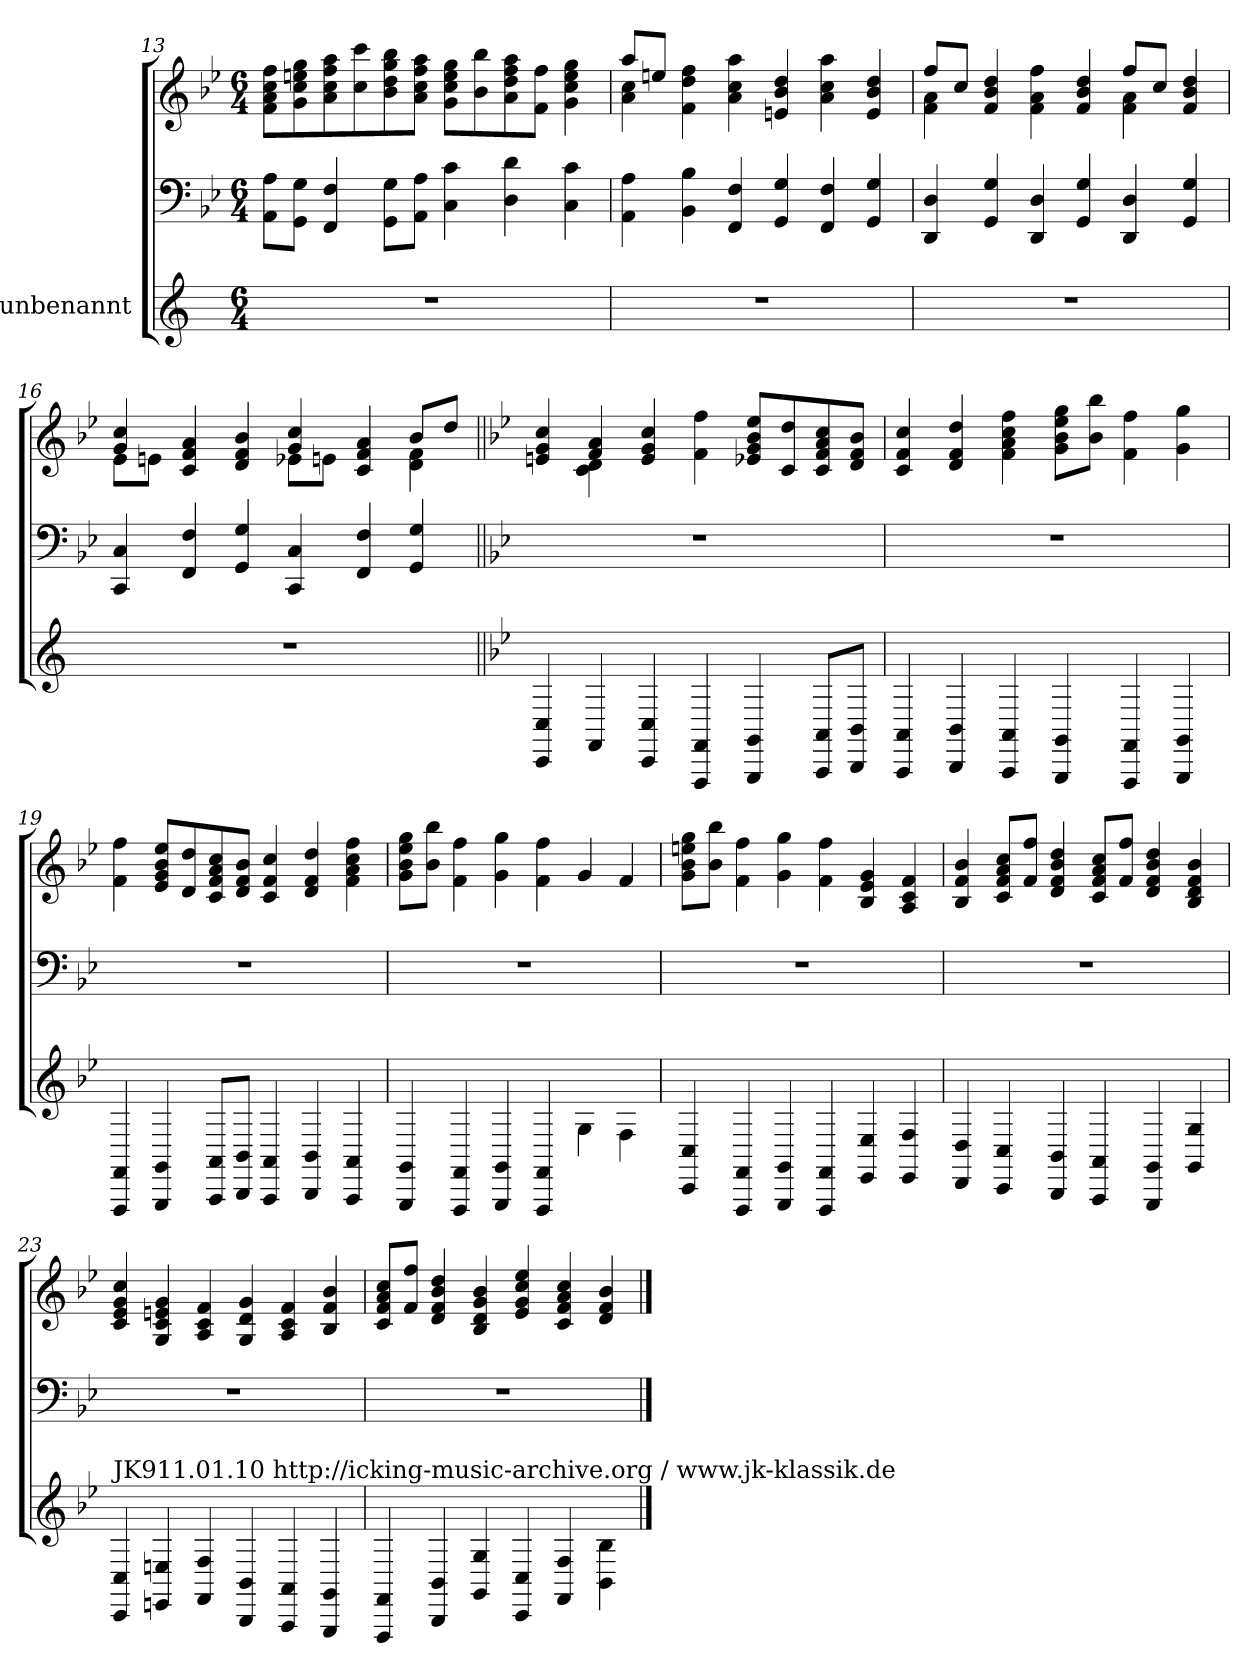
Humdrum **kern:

**kern	**kern	**kern
*part1	*part1	*part1
*staff3	*staff2	*staff1
*I"unbenannt	*	*
!!LO:LB:g=z
*clefG2	*clefF4	*clefG2
*	*k[b-e-]	*k[b-e-]
*M6/4	*M6/4	*M6/4
=13	=13	=13
1.r	8AA\ 8A\L	8f\ 8a\ 8cc\ 8ff\L
.	8GG\ 8G\J	8g\ 8cc\ 8een\ 8gg\
.	4FF/ 4F/	8a\ 8cc\ 8ff\ 8aa\
.	.	8cc\ 8ccc\
.	8GG\ 8G\L	8b-\ 8dd\ 8gg\ 8bb-\
.	8AA\ 8A\J	8a\ 8cc\ 8ff\ 8aa\J
.	4C\ 4c\	8g\ 8cc\ 8ee\ 8gg\L
.	.	8b-\ 8bb-\
.	4D\ 4d\	8a\ 8dd\ 8ff\ 8aa\
.	.	8f\ 8ff\J
.	4C\ 4c\	4g\ 4cc\ 4ee\ 4gg\
=14	=14	=14
*	*	*^
1.r	4AA\ 4A\	8aa/L	4a\ 4cc\
.	.	8een/J	.
.	4BB-\ 4B-\	4f\ 4dd\ 4ff\	1ryy
.	4FF/ 4F/	4a\ 4cc\ 4aa\	.
.	4GG/ 4G/	4en/ 4b-/ 4dd/	.
.	4FF/ 4F/	4a\ 4cc\ 4aa\	.
.	4GG/ 4G/	4e/ 4b-/ 4dd/	4ryy
=15	=15	=15	=15
1.r	4DD/ 4D/	8ff/L	4f\ 4a\
.	.	8cc/J	.
.	4GG/ 4G/	4f/ 4b-/ 4dd/	2.ryy
.	4DD/ 4D/	4f\ 4a\ 4ff\	.
.	4GG/ 4G/	4f/ 4b-/ 4dd/	.
.	4DD/ 4D/	8ff/L	4f\ 4a\
.	.	8cc/J	.
.	4GG/ 4G/	4f/ 4b-/ 4dd/	4ryy
!!LO:LB:g=z	!!
=16	=16	=16	=16
1.r	4CC/ 4C/	4g/ 4cc/	8e-\L
.	.	.	8en\J
.	4FF/ 4F/	4c/ 4f/ 4a/	2ryy
.	4GG/ 4G/	4d/ 4f/ 4b-/	.
.	4CC/ 4C/	4g/ 4cc/	8e-X\L
.	.	.	8en\J
.	4FF/ 4F/	4c/ 4f/ 4a/	4ryy
.	4GG/ 4G/	8b-/L	4d\ 4f\
.	.	8dd/J	.
!!LO:LB:g=z	!!
=17||	=17||	=17||	=17||
*k[b-e-]	*	*	*
4CC/ 4C/	1.r	4en/ 4g/ 4cc/	4ryy
4FF/	.	4f/ 4a/	4c\ 4d\
4CC/ 4C/	.	4e/ 4g/ 4cc/	1ryy
4FFF/ 4FF/	.	4f\ 4ff\	.
4GGG/ 4GG/	.	8e-X/ 8g/ 8b-/ 8ee-/L	.
.	.	8c/ 8dd/	.
8AAA/ 8AA/L	.	8c/ 8f/ 8a/ 8cc/	.
8BBB-/ 8BB-/J	.	8d/ 8f/ 8b-/J	.
*	*	*v	*v
=18	=18	=18
4AAA/ 4AA/	1.r	4c/ 4f/ 4cc/
4BBB-/ 4BB-/	.	4d/ 4f/ 4dd/
4AAA/ 4AA/	.	4f\ 4a\ 4cc\ 4ff\
4GGG/ 4GG/	.	8g\ 8b-\ 8ee-\ 8gg\L
.	.	8b-\ 8bb-\J
4FFF/ 4FF/	.	4f\ 4ff\
4GGG/ 4GG/	.	4g\ 4gg\
=19	=19	=19
4FFF/ 4FF/	1.r	4f\ 4ff\
4GGG/ 4GG/	.	8e-/ 8g/ 8b-/ 8ee-/L
.	.	8d/ 8dd/
8AAA/ 8AA/L	.	8c/ 8f/ 8a/ 8cc/
8BBB-/ 8BB-/J	.	8d/ 8f/ 8b-/J
4AAA/ 4AA/	.	4c/ 4f/ 4cc/
4BBB-/ 4BB-/	.	4d/ 4f/ 4dd/
4AAA/ 4AA/	.	4f\ 4a\ 4cc\ 4ff\
!!LO:LB:g=z
=20	=20	=20
4GGG/ 4GG/	1.r	8g\ 8b-\ 8ee-\ 8gg\L
.	.	8b-\ 8bb-\J
4FFF/ 4FF/	.	4f\ 4ff\
4GGG/ 4GG/	.	4g\ 4gg\
4FFF/ 4FF/	.	4f\ 4ff\
4G\	.	4g/
4F\	.	4f/
!!LO:PB:g=z
=21	=21	=21
4CC/ 4C/	1.r	8g\ 8b-\ 8een\ 8gg\L
.	.	8b-\ 8bb-\J
4FFF/ 4FF/	.	4f\ 4ff\
4GGG/ 4GG/	.	4g\ 4gg\
4FFF/ 4FF/	.	4f\ 4ff\
4EE-/ 4E-/	.	4B-/ 4e-/ 4g/
4EE-/ 4F/	.	4A/ 4c/ 4f/
=22	=22	=22
4DD/ 4D/	1.r	4B-/ 4f/ 4b-/
4CC/ 4C/	.	8c/ 8f/ 8a/ 8cc/L
.	.	8f/ 8ff/J
4BBB-/ 4BB-/	.	4d/ 4f/ 4b-/ 4dd/
4AAA/ 4AA/	.	8c/ 8f/ 8a/ 8cc/L
.	.	8f/ 8ff/J
4GGG/ 4GG/	.	4d/ 4f/ 4b-/ 4dd/
4GG/ 4G/	.	4B-/ 4d/ 4f/ 4b-/
=23	=23	=23
!LO:TX:a:t=JK911.01.10 http&colon;//icking-music-archive.org / www.jk-klassik.de	!	!
4CC/ 4C/	1.r	4c/ 4e-/ 4g/ 4cc/
4EEn/ 4En/	.	4G/ 4c/ 4en/ 4g/
4FF/ 4F/	.	4A/ 4c/ 4f/
4BBB-/ 4BB-/	.	4G/ 4d/ 4g/
4AAA/ 4AA/	.	4A/ 4c/ 4f/
4GGG/ 4GG/	.	4B-/ 4f/ 4b-/
=24	=24	=24
4FFF/ 4FF/	1.r	8c/ 8f/ 8a/ 8cc/L
.	.	8f/ 8ff/J
4BBB-/ 4BB-/	.	4d/ 4f/ 4b-/ 4dd/
4GG/ 4G/	.	4B-/ 4d/ 4g/ 4b-/
4CC/ 4C/	.	4e-/ 4g/ 4cc/ 4ee-/
4FF/ 4F/	.	4c/ 4f/ 4a/ 4cc/
4BB-\ 4B-\	.	4d/ 4f/ 4b-/
==	==	==
*-	*-	*-
